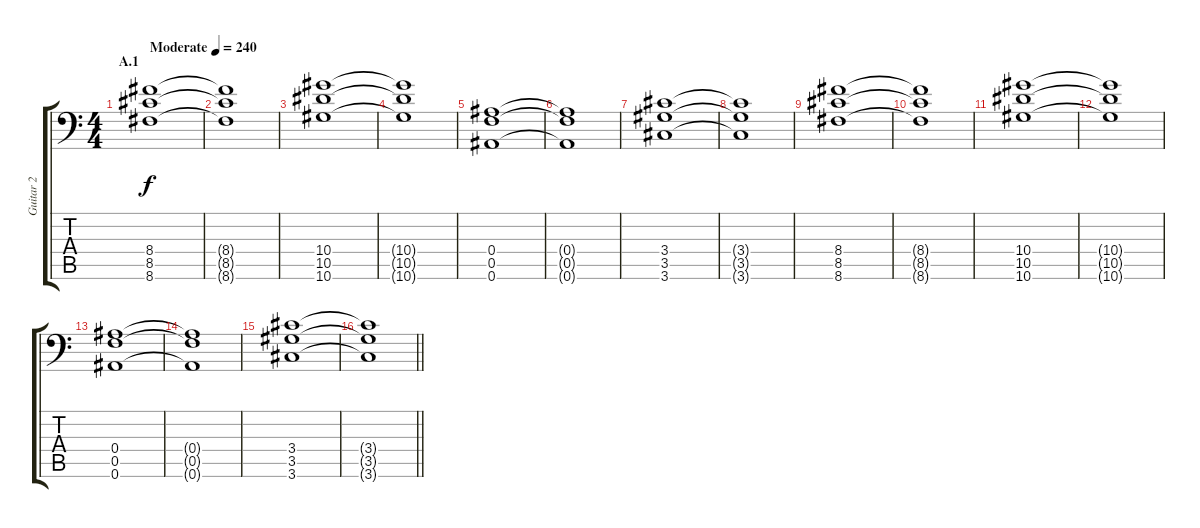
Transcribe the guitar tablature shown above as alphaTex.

\track ("Guitar 2" "Guitar 2") {instrument distortionguitar}
\staff {score tabs}
\tuning (C4 G3 Eb3 Bb2 F2 Bb1) {hide}
\ts (4 4)
\section ("" "A.1")
\tempo (240 "Moderate")
\clef f4
\ks c
(8.4 8.5 8.6).1{dy f instrument distortionguitar} |
(8.4{t} 8.5{t} 8.6{t}).1 |
(10.4 10.5 10.6).1 |
(10.4{t} 10.5{t} 10.6{t}).1 |
(0.4 0.5 0.6).1 |
(0.4{t} 0.5{t} 0.6{t}).1 |
(3.4 3.5 3.6).1 |
(3.4{t} 3.5{t} 3.6{t}).1 |
(8.4 8.5 8.6).1 |
(8.4{t} 8.5{t} 8.6{t}).1 |
(10.4 10.5 10.6).1 |
(10.4{t} 10.5{t} 10.6{t}).1 |
(0.4 0.5 0.6).1 |
(0.4{t} 0.5{t} 0.6{t}).1 |
(3.4 3.5 3.6).1 |
\barLineRight lightlight
(3.4{t} 3.5{t} 3.6{t}).1
